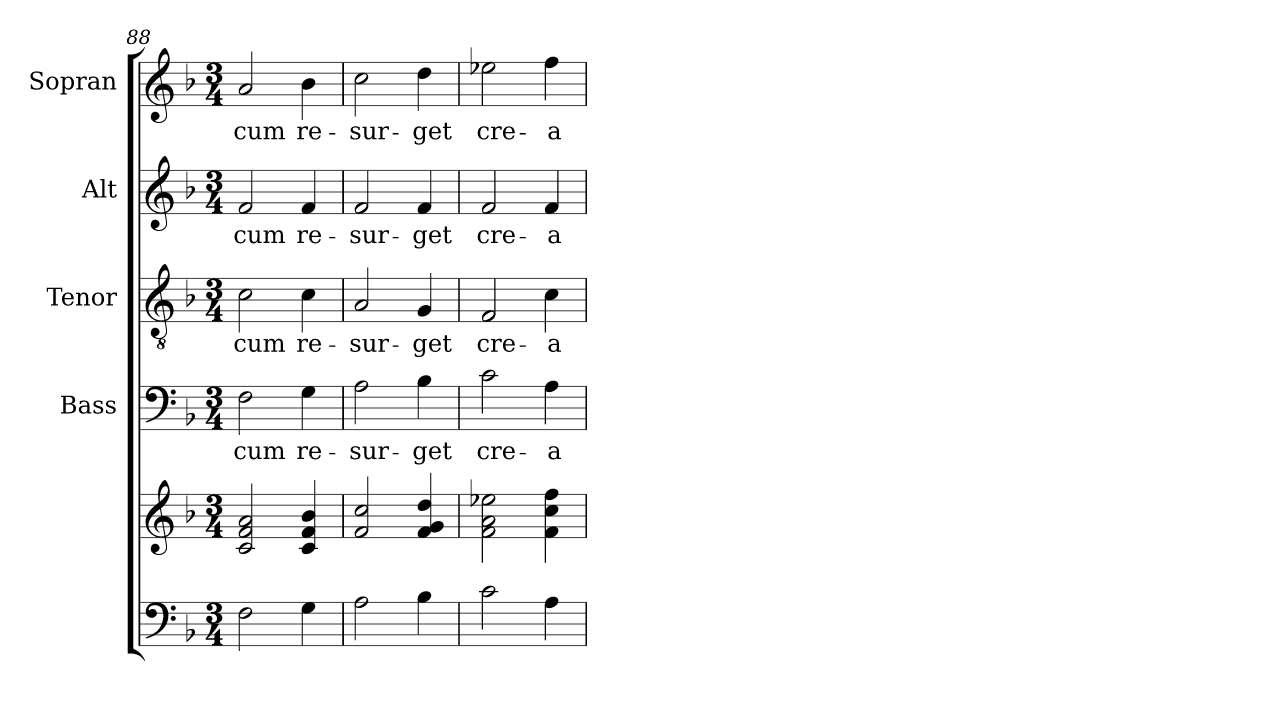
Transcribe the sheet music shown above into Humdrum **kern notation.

**kern	**kern	**kern	**text	**kern	**text	**kern	**text	**kern	**text
*part5	*part5	*part4	*part4	*part3	*part3	*part2	*part2	*part1	*part1
*staff6	*staff5	*staff4	*staff4	*staff3	*staff3	*staff2	*staff2	*staff1	*staff1
*	*	*I"Bass	*	*I"Tenor	*	*I"Alt	*	*I"Sopran	*
*	*	*I'B.	*	*I'T.	*	*I'A.	*	*I'S.	*
*clefF4	*clefG2	*clefF4	*	*clefGv2	*	*clefG2	*	*clefG2	*
*k[b-]	*k[b-]	*k[b-]	*	*k[b-]	*	*k[b-]	*	*k[b-]	*
*F:	*F:	*F:	*	*F:	*	*F:	*	*F:	*
*M3/4	*M3/4	*M3/4	*	*M3/4	*	*M3/4	*	*M3/4	*
=88	=88	=88	=88	=88	=88	=88	=88	=88	=88
!	!	!	!LO:LY:b	!	!LO:LY:b	!	!LO:LY:b	!	!LO:LY:b
2F\	2c/ 2f/ 2a/	2F\	cum	2c\	cum	2f/	cum	2a/	cum
!	!	!	!LO:LY:b	!	!LO:LY:b	!	!LO:LY:b	!	!LO:LY:b
4G\	4c/ 4f/ 4b-/	4G\	re-	4c\	re-	4f/	re-	4b-\	re-
=89	=89	=89	=89	=89	=89	=89	=89	=89	=89
!	!	!	!LO:LY:b	!	!LO:LY:b	!	!LO:LY:b	!	!LO:LY:b
2A\	2f/ 2cc/	2A\	-sur-	2A/	-sur-	2f/	-sur-	2cc\	-sur-
!	!	!	!LO:LY:b	!	!LO:LY:b	!	!LO:LY:b	!	!LO:LY:b
4B-\	4f/ 4g/ 4dd/	4B-\	-get	4G/	-get	4f/	-get	4dd\	-get
=90	=90	=90	=90	=90	=90	=90	=90	=90	=90
!	!	!	!LO:LY:b	!	!LO:LY:b	!	!LO:LY:b	!	!LO:LY:b
2c\	2f\ 2a\ 2ee-X\	2c\	cre-	2F/	cre-	2f/	cre-	2ee-X\	cre-
!	!	!	!LO:LY:b	!	!LO:LY:b	!	!LO:LY:b	!	!LO:LY:b
4A\	4f\ 4cc\ 4ff\	4A\	-a-	4c\	-a-	4f/	-a-	4ff\	-a-
=	=	=	=	=	=	=	=	=	=
*-	*-	*-	*-	*-	*-	*-	*-	*-	*-
